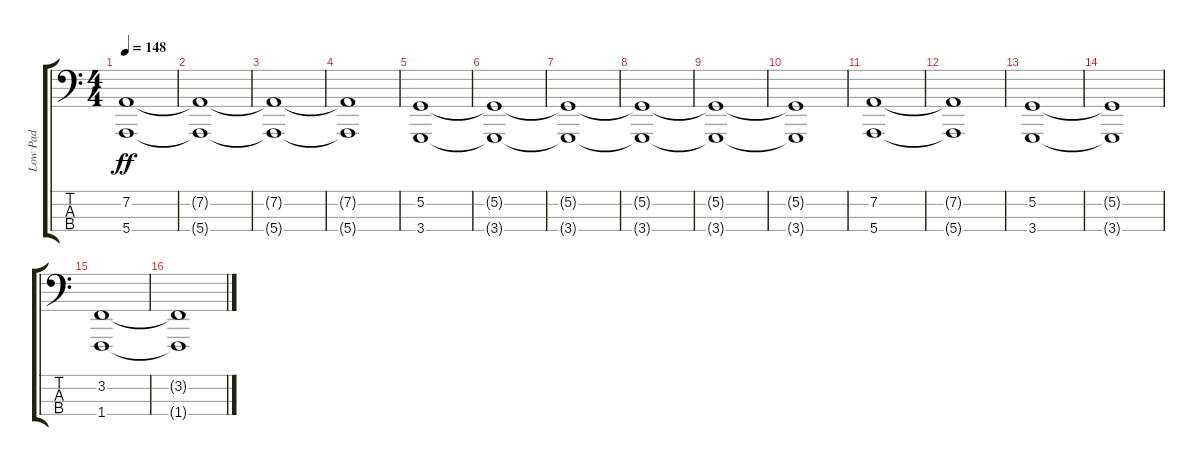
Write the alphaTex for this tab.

\track ("Low Pad" "Low Pad") {instrument pad3polysynth}
\staff {score tabs}
\tuning (G2 D2 A1 E1) {hide}
\ts (4 4)
\tempo 148
\clef f4
\ks c
(7.2{t} 5.4{t}).1{dy ff} |
(7.2{t} 5.4{t}).1 |
(7.2{t} 5.4{t}).1 |
(7.2{t} 5.4{t}).1 |
(5.2 3.4).1 |
(5.2{t} 3.4{t}).1 |
(5.2{t} 3.4{t}).1 |
(5.2{t} 3.4{t}).1 |
(5.2{t} 3.4{t}).1 |
(5.2{t} 3.4{t}).1 |
(7.2 5.4).1 |
(7.2{t} 5.4{t}).1 |
(5.2 3.4).1 |
(5.2{t} 3.4{t}).1 |
(3.2 1.4).1 |
(3.2{t} 1.4{t}).1
